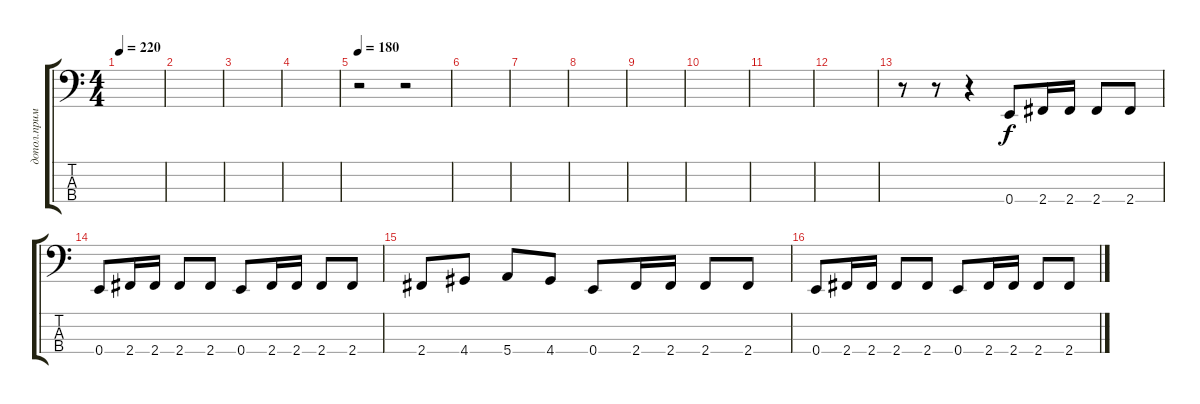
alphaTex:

\track ("допол.примочка" "допол.прим") {instrument electricbasspick}
\staff {score tabs}
\tuning (G2 D2 A1 E1) {hide}
\ts (4 4)
\tempo 220
\clef f4
\ks c
|
|
|
|
\tempo 180
r.2 r.2 |
|
|
|
|
|
|
|
r.8 r.8 r.4 0.4.8{instrument electricbassfinger} 2.4.16 2.4.16 2.4.8 2.4.8 |
0.4.8 2.4.16 2.4.16 2.4.8 2.4.8 0.4.8 2.4.16 2.4.16 2.4.8 2.4.8 |
2.4.8 4.4.8 5.4.8 4.4.8 0.4.8 2.4.16 2.4.16 2.4.8 2.4.8 |
0.4.8 2.4.16 2.4.16 2.4.8 2.4.8 0.4.8 2.4.16 2.4.16 2.4.8 2.4.8
